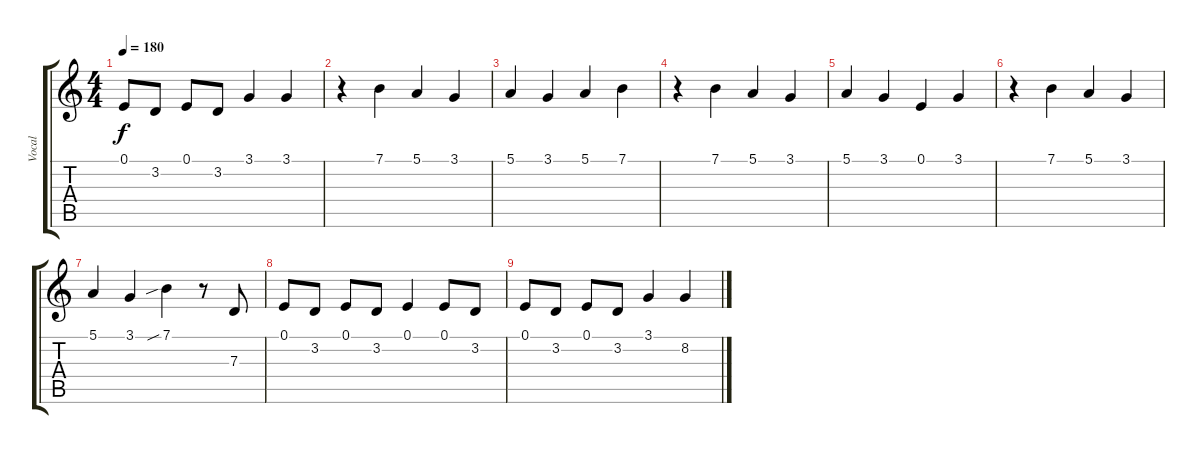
\track ("Vocal" "Vocal") {instrument violin}
\staff {score tabs}
\tuning (E4 B3 G3 D3 A2 E2) {hide}
\ts (4 4)
\tempo 180
\clef g2
\ks c
0.1.8{dy f} 3.2.8 0.1.8 3.2.8 3.1.4 3.1.4 |
r.4 7.1.4 5.1.4 3.1.4 |
5.1.4 3.1.4 5.1.4 7.1.4 |
r.4 7.1.4 5.1.4 3.1.4 |
5.1.4 3.1.4 0.1.4 3.1.4 |
r.4 7.1.4 5.1.4 3.1.4 |
5.1.4 3.1.4 7.1{sib}.4 r.8 7.3.8 |
0.1.8 3.2.8 0.1.8 3.2.8 0.1.4 0.1.8 3.2.8 |
0.1.8 3.2.8 0.1.8 3.2.8 3.1.4 8.2.4
